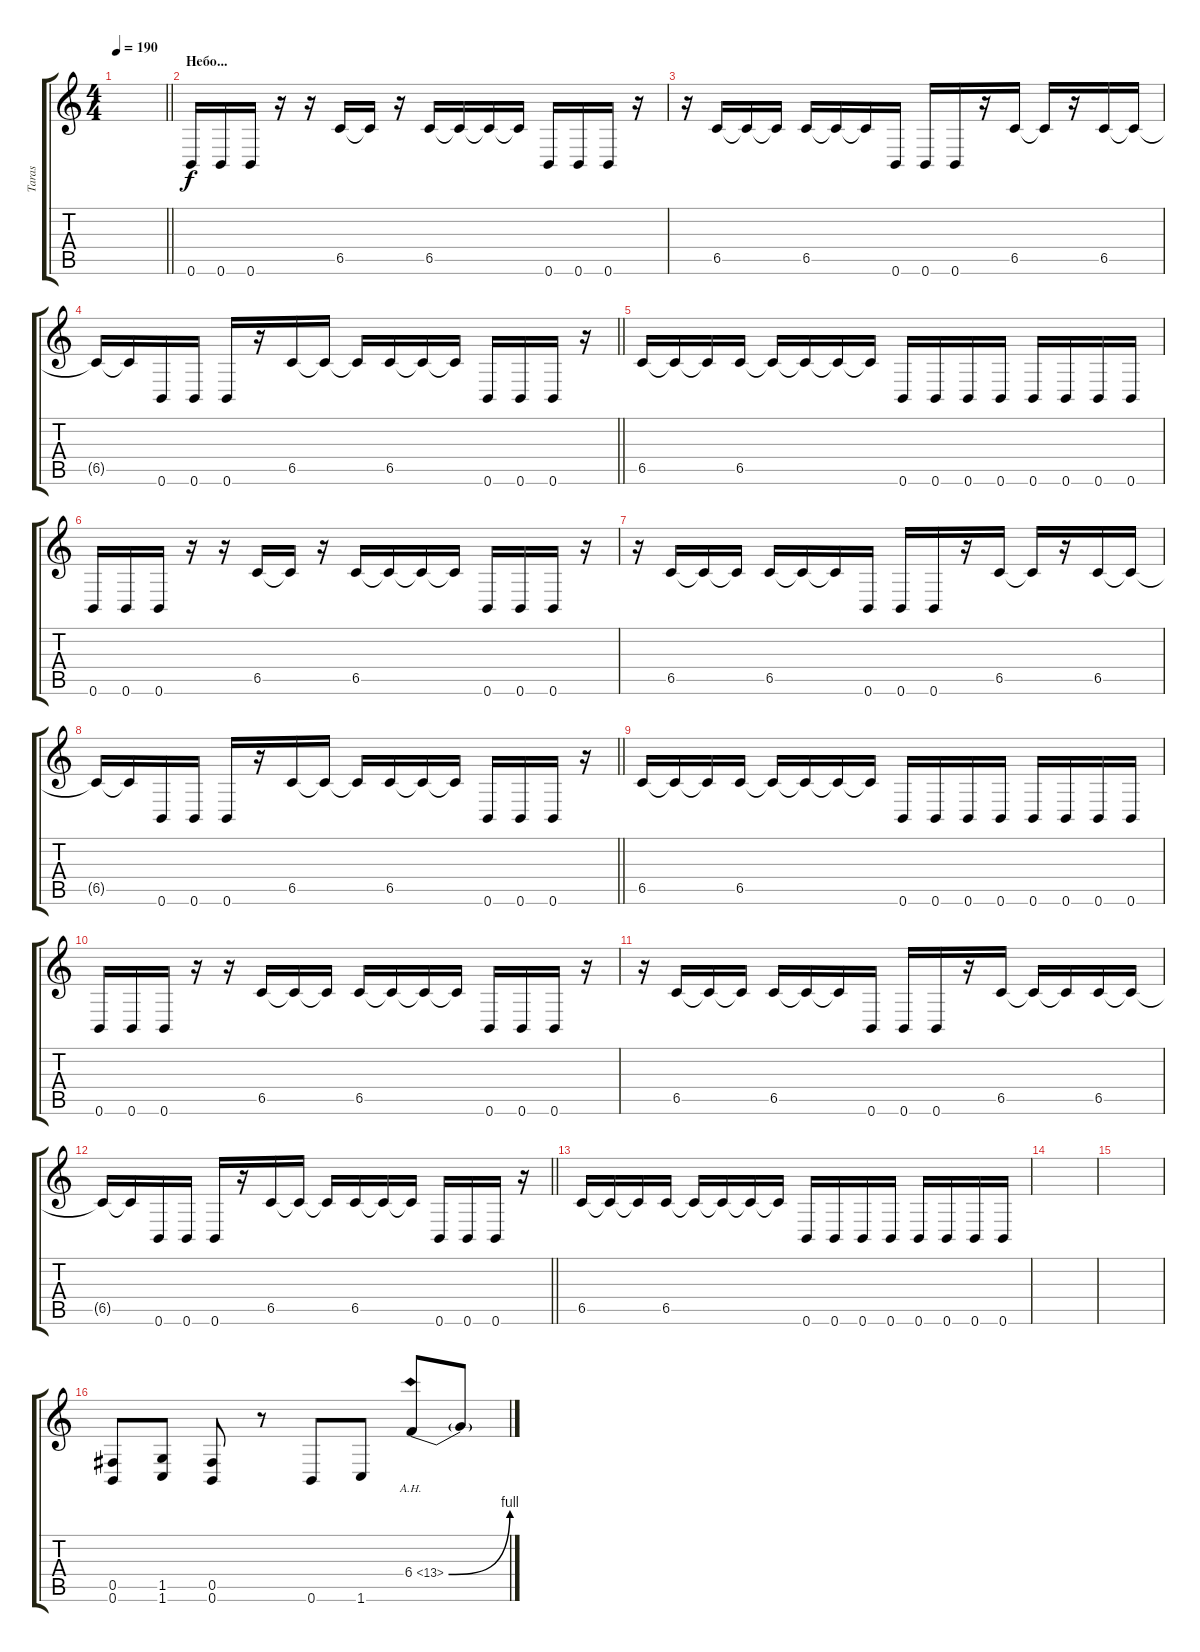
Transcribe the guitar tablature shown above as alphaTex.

\track ("Taras" "Taras") {instrument distortionguitar}
\staff {score tabs}
\tuning (Db4 Ab3 E3 B2 Gb2 B1) {hide}
\ts (4 4)
\tempo 190
\clef g2
\barLineRight lightlight
\ks c
|
\section ("" "Небо...")
0.6.16 0.6.16 0.6.16 r.16 r.16 6.5.16 6.5{t}.16 r.16 6.5.16 6.5{t}.16 6.5{t}.16 6.5{t}.16 0.6.16 0.6.16 0.6.16 r.16 |
r.16 6.5.16 6.5{t}.16 6.5{t}.16 6.5.16 6.5{t}.16 6.5{t}.16 0.6.16 0.6.16 0.6.16 r.16 6.5.16 6.5{t}.16 r.16 6.5.16 6.5{t}.16 |
\barLineRight lightlight
6.5{t}.16 6.5{t}.16 0.6.16 0.6.16 0.6.16 r.16 6.5.16 6.5{t}.16 6.5{t}.16 6.5.16 6.5{t}.16 6.5{t}.16 0.6.16 0.6.16 0.6.16 r.16 |
6.5.16 6.5{t}.16 6.5{t}.16 6.5.16 6.5{t}.16 6.5{t}.16 6.5{t}.16 6.5{t}.16 0.6.16 0.6.16 0.6.16 0.6.16 0.6.16 0.6.16 0.6.16 0.6.16 |
0.6.16 0.6.16 0.6.16 r.16 r.16 6.5.16 6.5{t}.16 r.16 6.5.16 6.5{t}.16 6.5{t}.16 6.5{t}.16 0.6.16 0.6.16 0.6.16 r.16 |
r.16 6.5.16 6.5{t}.16 6.5{t}.16 6.5.16 6.5{t}.16 6.5{t}.16 0.6.16 0.6.16 0.6.16 r.16 6.5.16 6.5{t}.16 r.16 6.5.16 6.5{t}.16 |
\barLineRight lightlight
6.5{t}.16 6.5{t}.16 0.6.16 0.6.16 0.6.16 r.16 6.5.16 6.5{t}.16 6.5{t}.16 6.5.16 6.5{t}.16 6.5{t}.16 0.6.16 0.6.16 0.6.16 r.16 |
6.5.16 6.5{t}.16 6.5{t}.16 6.5.16 6.5{t}.16 6.5{t}.16 6.5{t}.16 6.5{t}.16 0.6.16 0.6.16 0.6.16 0.6.16 0.6.16 0.6.16 0.6.16 0.6.16 |
0.6.16 0.6.16 0.6.16 r.16 r.16 6.5.16 6.5{t}.16 6.5{t}.16 6.5.16 6.5{t}.16 6.5{t}.16 6.5{t}.16 0.6.16 0.6.16 0.6.16 r.16 |
r.16 6.5.16 6.5{t}.16 6.5{t}.16 6.5.16 6.5{t}.16 6.5{t}.16 0.6.16 0.6.16 0.6.16 r.16 6.5.16 6.5{t}.16 6.5{t}.16 6.5.16 6.5{t}.16 |
\barLineRight lightlight
6.5{t}.16 6.5{t}.16 0.6.16 0.6.16 0.6.16 r.16 6.5.16 6.5{t}.16 6.5{t}.16 6.5.16 6.5{t}.16 6.5{t}.16 0.6.16 0.6.16 0.6.16 r.16 |
6.5.16 6.5{t}.16 6.5{t}.16 6.5.16 6.5{t}.16 6.5{t}.16 6.5{t}.16 6.5{t}.16 0.6.16 0.6.16 0.6.16 0.6.16 0.6.16 0.6.16 0.6.16 0.6.16 |
|
|
(0.5 0.6).8 (1.5 1.6).8 (0.5 0.6).8 r.8 0.6.8 1.6.8 6.4{be (bend 0 0 60 4) ah 7}.8 6.4{t}.8
